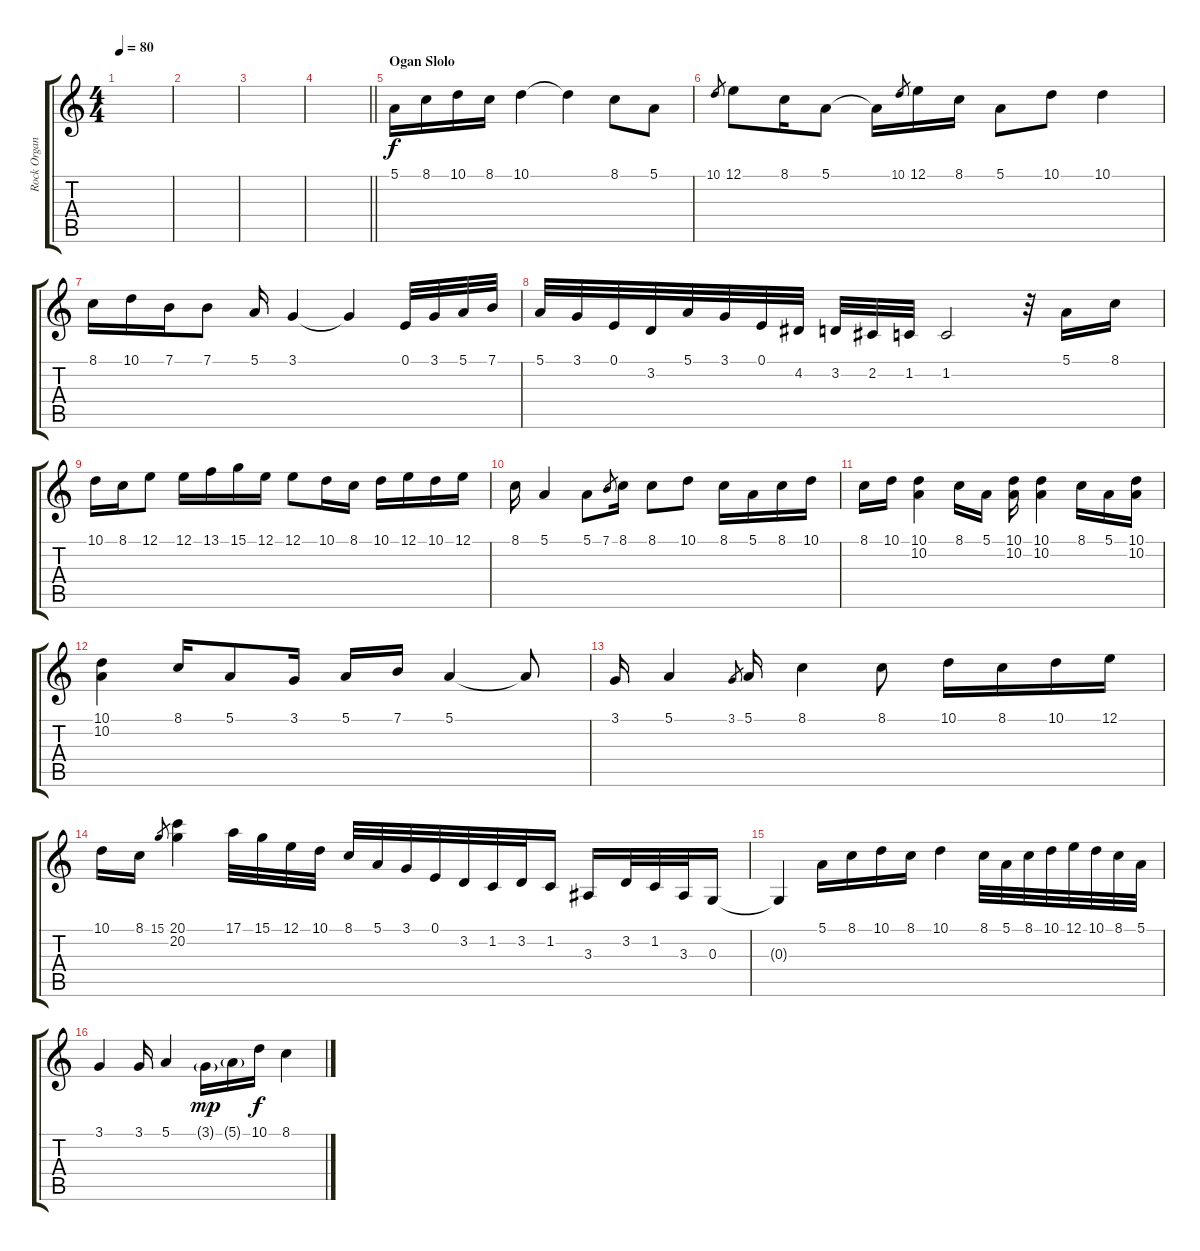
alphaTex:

\track ("Rock Organ" "Rock Organ") {instrument rockorgan}
\staff {score tabs}
\tuning (E4 B3 G3 D3 A2 E2) {hide}
\ts (4 4)
\tempo 80
\clef g2
\ks c
|
|
|
\barLineRight lightlight
|
\section ("" "Ogan Slolo")
5.1.16 8.1.16 10.1.16 8.1.16 10.1.4 10.1{t}.4 8.1.8 5.1.8 |
10.1.8{gr} 12.1.8 8.1.16 5.1.8 5.1{t}.16 10.1.8{gr} 12.1.16 8.1.16 5.1.8 10.1.8 10.1.4 |
8.1.16 10.1.16 7.1.16 7.1.8 5.1.16 3.1.4 3.1{t}.4 0.1.32 3.1.32 5.1.32 7.1.32 |
5.1.32 3.1.32 0.1.32 3.2.32 5.1.32 3.1.32 0.1.32 4.2.32 3.2.32 2.2.32 1.2.32 1.2.2 r.32 5.1.16 8.1.16 |
10.1.16 8.1.16 12.1.8 12.1.16 13.1.16 15.1.16 12.1.16 12.1.8 10.1.16 8.1.16 10.1.16 12.1.16 10.1.16 12.1.16 |
8.1.16 5.1.4 5.1.8 7.1.8{gr} 8.1.16 8.1.8 10.1.8 8.1.16 5.1.16 8.1.16 10.1.16 |
8.1.16 10.1.16 (10.1 10.2).4 8.1.16 5.1.16 (10.1 10.2).16 (10.1 10.2).4 8.1.16 5.1.16 (10.1 10.2).16 |
(10.1 10.2).4 8.1.16 5.1.8 3.1.16 5.1.16 7.1.16 5.1.4 5.1{t}.8 |
3.1.16 5.1.4 3.1.8{gr} 5.1.16 8.1.4 8.1.8 10.1.16 8.1.16 10.1.16 12.1.16 |
10.1.16 8.1.16 15.1.8{gr} (20.1 20.2).4 17.1.32 15.1.32 12.1.32 10.1.32 8.1.32 5.1.32 3.1.32 0.1.32 3.2.32 1.2.32 3.2.32 1.2.16 3.3.16 3.2.32 1.2.32 3.3.32 0.3.16 |
0.3{t}.4 5.1.16 8.1.16 10.1.16 8.1.16 10.1.4 8.1.32 5.1.32 8.1.32 10.1.32 12.1.32 10.1.32 8.1.32 5.1.32 |
3.1.4 3.1.16 5.1.4 3.1{g}.16{dy mp} 5.1{g}.16 10.1.16{dy f} 8.1.4
